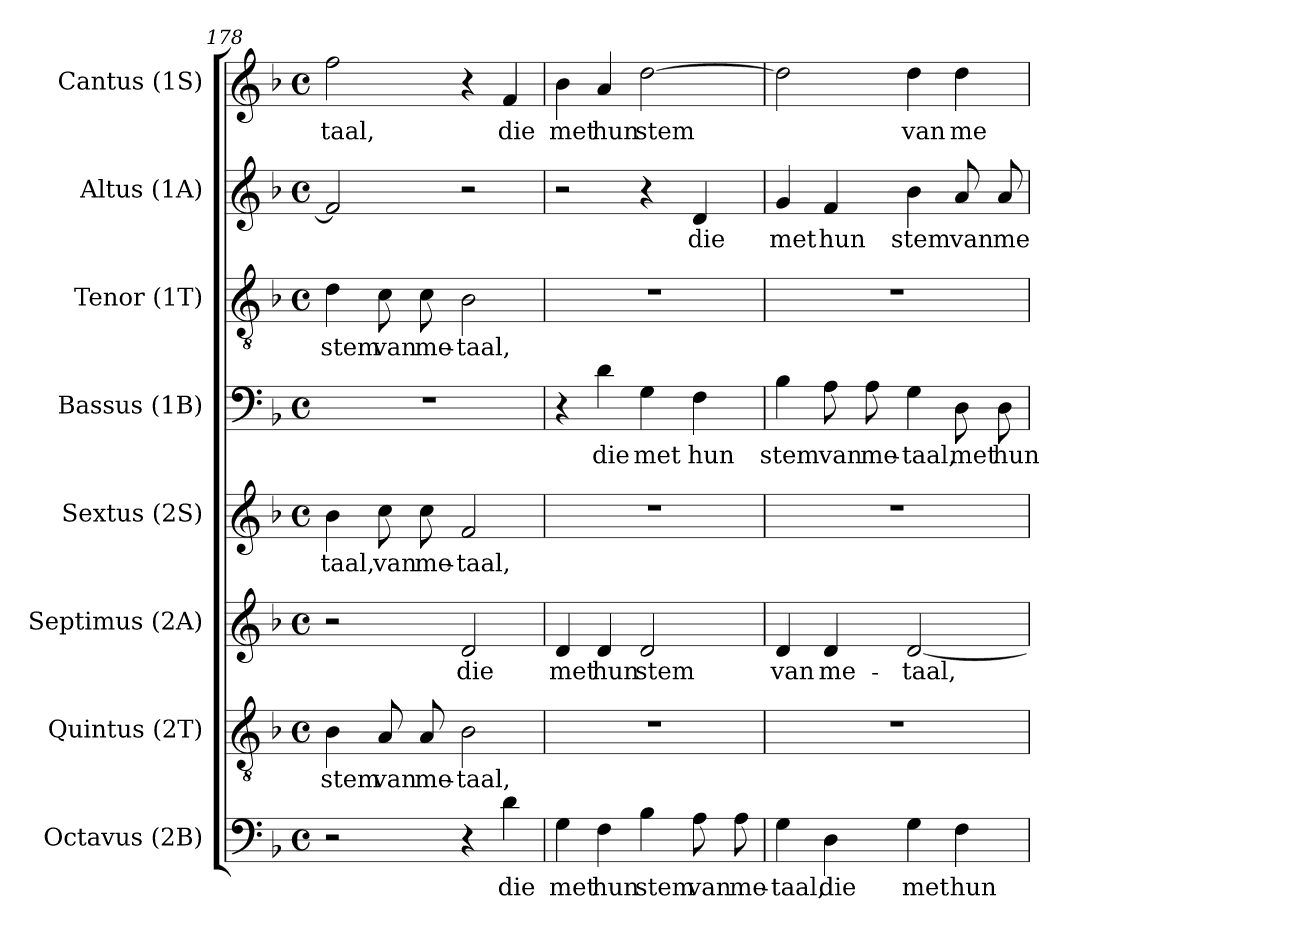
**kern	**text	**kern	**text	**kern	**text	**kern	**text	**kern	**text	**kern	**text	**kern	**text	**kern	**text
*part8	*part8	*part7	*part7	*part6	*part6	*part5	*part5	*part4	*part4	*part3	*part3	*part2	*part2	*part1	*part1
*staff8	*staff8	*staff7	*staff7	*staff6	*staff6	*staff5	*staff5	*staff4	*staff4	*staff3	*staff3	*staff2	*staff2	*staff1	*staff1
*I"Octavus (2B)	*	*I"Quintus (2T)	*	*I"Septimus (2A)	*	*I"Sextus (2S)	*	*I"Bassus (1B)	*	*I"Tenor (1T)	*	*I"Altus (1A)	*	*I"Cantus (1S)	*
*I'Octavus	*	*I'Quintus	*	*I'Septimus	*	*I'Sextus	*	*I'Bassus	*	*I'Tenor	*	*I'Altus	*	*I'Cantus	*
*clefF4	*	*clefGv2	*	*clefG2	*	*clefG2	*	*clefF4	*	*clefGv2	*	*clefG2	*	*clefG2	*
*k[b-]	*	*k[b-]	*	*k[b-]	*	*k[b-]	*	*k[b-]	*	*k[b-]	*	*k[b-]	*	*k[b-]	*
*F:	*	*F:	*	*F:	*	*F:	*	*F:	*	*F:	*	*F:	*	*F:	*
*M4/4	*	*M4/4	*	*M4/4	*	*M4/4	*	*M4/4	*	*M4/4	*	*M4/4	*	*M4/4	*
*met(c)	*	*met(c)	*	*met(c)	*	*met(c)	*	*met(c)	*	*met(c)	*	*met(c)	*	*met(c)	*
=178	=178	=178	=178	=178	=178	=178	=178	=178	=178	=178	=178	=178	=178	=178	=178
!	!	!	!LO:LY:b:color=#000000	!	!	!	!	!	!	!	!	!	!	!	!
!	!	!	!	!	!	!	!LO:LY:b:color=#000000	!	!	!	!	!	!	!	!
!	!	!	!	!	!	!	!	!	!	!	!LO:LY:b:color=#000000	!	!	!	!
!	!	!	!	!	!	!	!	!	!	!	!	!	!	!	!LO:LY:b:color=#000000
2r	.	4B-i\	stem	2r	.	4b-i\	-taal,	1r	.	4di\	stem	2fi/]	.	2ffi\	-taal,
!	!	!	!LO:LY:b:color=#000000	!	!	!	!	!	!	!	!	!	!	!	!
!	!	!	!	!	!	!	!LO:LY:b:color=#000000	!	!	!	!	!	!	!	!
!	!	!	!	!	!	!	!	!	!	!	!LO:LY:b:color=#000000	!	!	!	!
.	.	8Ai/	van	.	.	8cci\	van	.	.	8ci\	van	.	.	.	.
!	!	!	!LO:LY:b:color=#000000	!	!	!	!	!	!	!	!	!	!	!	!
!	!	!	!	!	!	!	!LO:LY:b:color=#000000	!	!	!	!	!	!	!	!
!	!	!	!	!	!	!	!	!	!	!	!LO:LY:b:color=#000000	!	!	!	!
.	.	8Ai/	me-	.	.	8cci\	me-	.	.	8ci\	me-	.	.	.	.
!	!	!	!LO:LY:b:color=#000000	!	!	!	!	!	!	!	!	!	!	!	!
!	!	!	!	!	!LO:LY:b:color=#000000	!	!	!	!	!	!	!	!	!	!
!	!	!	!	!	!	!	!LO:LY:b:color=#000000	!	!	!	!	!	!	!	!
!	!	!	!	!	!	!	!	!	!	!	!LO:LY:b:color=#000000	!	!	!	!
4r	.	2B-i\	-taal,	2di/	die	2fi/	-taal,	.	.	2B-i\	-taal,	2r	.	4r	.
!	!LO:LY:b:color=#000000	!	!	!	!	!	!	!	!	!	!	!	!	!	!
!	!	!	!	!	!	!	!	!	!	!	!	!	!	!	!LO:LY:b:color=#000000
4di\	die	.	.	.	.	.	.	.	.	.	.	.	.	4fi/	die
!!LO:PB:g=z
=179	=179	=179	=179	=179	=179	=179	=179	=179	=179	=179	=179	=179	=179	=179	=179
!	!LO:LY:b:color=#000000	!	!	!	!	!	!	!	!	!	!	!	!	!	!
!	!	!	!	!	!LO:LY:b:color=#000000	!	!	!	!	!	!	!	!	!	!
!	!	!	!	!	!	!	!	!	!	!	!	!	!	!	!LO:LY:b:color=#000000
4Gi\	met	1r	.	4di/	met	1r	.	4r	.	1r	.	2r	.	4b-i\	met
!	!LO:LY:b:color=#000000	!	!	!	!	!	!	!	!	!	!	!	!	!	!
!	!	!	!	!	!LO:LY:b:color=#000000	!	!	!	!	!	!	!	!	!	!
!	!	!	!	!	!	!	!	!	!LO:LY:b:color=#000000	!	!	!	!	!	!
!	!	!	!	!	!	!	!	!	!	!	!	!	!	!	!LO:LY:b:color=#000000
4Fi\	hun	.	.	4di/	hun	.	.	4di\	die	.	.	.	.	4ai/	hun
!	!LO:LY:b:color=#000000	!	!	!	!	!	!	!	!	!	!	!	!	!	!
!	!	!	!	!	!LO:LY:b:color=#000000	!	!	!	!	!	!	!	!	!	!
!	!	!	!	!	!	!	!	!	!LO:LY:b:color=#000000	!	!	!	!	!	!
!	!	!	!	!	!	!	!	!	!	!	!	!	!	!	!LO:LY:b:color=#000000
4B-i\	stem	.	.	2di/	stem	.	.	4Gi\	met	.	.	4r	.	[>2ddi\	stem
!	!LO:LY:b:color=#000000	!	!	!	!	!	!	!	!	!	!	!	!	!	!
!	!	!	!	!	!	!	!	!	!LO:LY:b:color=#000000	!	!	!	!	!	!
!	!	!	!	!	!	!	!	!	!	!	!	!	!LO:LY:b:color=#000000	!	!
8Ai\	van	.	.	.	.	.	.	4Fi\	hun	.	.	4di/	die	.	.
!	!LO:LY:b:color=#000000	!	!	!	!	!	!	!	!	!	!	!	!	!	!
8Ai\	me-	.	.	.	.	.	.	.	.	.	.	.	.	.	.
=180	=180	=180	=180	=180	=180	=180	=180	=180	=180	=180	=180	=180	=180	=180	=180
!	!LO:LY:b:color=#000000	!	!	!	!	!	!	!	!	!	!	!	!	!	!
!	!	!	!	!	!LO:LY:b:color=#000000	!	!	!	!	!	!	!	!	!	!
!	!	!	!	!	!	!	!	!	!LO:LY:b:color=#000000	!	!	!	!	!	!
!	!	!	!	!	!	!	!	!	!	!	!	!	!LO:LY:b:color=#000000	!	!
4Gi\	-taal,	1r	.	4di/	van	1r	.	4B-i\	stem	1r	.	4gi/	met	2ddi\]	.
!	!LO:LY:b:color=#000000	!	!	!	!	!	!	!	!	!	!	!	!	!	!
!	!	!	!	!	!LO:LY:b:color=#000000	!	!	!	!	!	!	!	!	!	!
!	!	!	!	!	!	!	!	!	!LO:LY:b:color=#000000	!	!	!	!	!	!
!	!	!	!	!	!	!	!	!	!	!	!	!	!LO:LY:b:color=#000000	!	!
4Di\	die	.	.	4di/	me-	.	.	8Ai\	van	.	.	4fi/	hun	.	.
!	!	!	!	!	!	!	!	!	!LO:LY:b:color=#000000	!	!	!	!	!	!
.	.	.	.	.	.	.	.	8Ai\	me-	.	.	.	.	.	.
!	!LO:LY:b:color=#000000	!	!	!	!	!	!	!	!	!	!	!	!	!	!
!	!	!	!	!	!LO:LY:b:color=#000000	!	!	!	!	!	!	!	!	!	!
!	!	!	!	!	!	!	!	!	!LO:LY:b:color=#000000	!	!	!	!	!	!
!	!	!	!	!	!	!	!	!	!	!	!	!	!LO:LY:b:color=#000000	!	!
!	!	!	!	!	!	!	!	!	!	!	!	!	!	!	!LO:LY:b:color=#000000
4Gi\	met	.	.	[<2di/	-taal,	.	.	4Gi\	-taal,	.	.	4b-i\	stem	4ddi\	van
!	!LO:LY:b:color=#000000	!	!	!	!	!	!	!	!	!	!	!	!	!	!
!	!	!	!	!	!	!	!	!	!LO:LY:b:color=#000000	!	!	!	!	!	!
!	!	!	!	!	!	!	!	!	!	!	!	!	!LO:LY:b:color=#000000	!	!
!	!	!	!	!	!	!	!	!	!	!	!	!	!	!	!LO:LY:b:color=#000000
4Fi\	hun	.	.	.	.	.	.	8Di\	met	.	.	8ai/	van	4ddi\	me-
!	!	!	!	!	!	!	!	!	!LO:LY:b:color=#000000	!	!	!	!	!	!
!	!	!	!	!	!	!	!	!	!	!	!	!	!LO:LY:b:color=#000000	!	!
.	.	.	.	.	.	.	.	8Di\	hun	.	.	8ai/	me-	.	.
=	=	=	=	=	=	=	=	=	=	=	=	=	=	=	=
*-	*-	*-	*-	*-	*-	*-	*-	*-	*-	*-	*-	*-	*-	*-	*-
